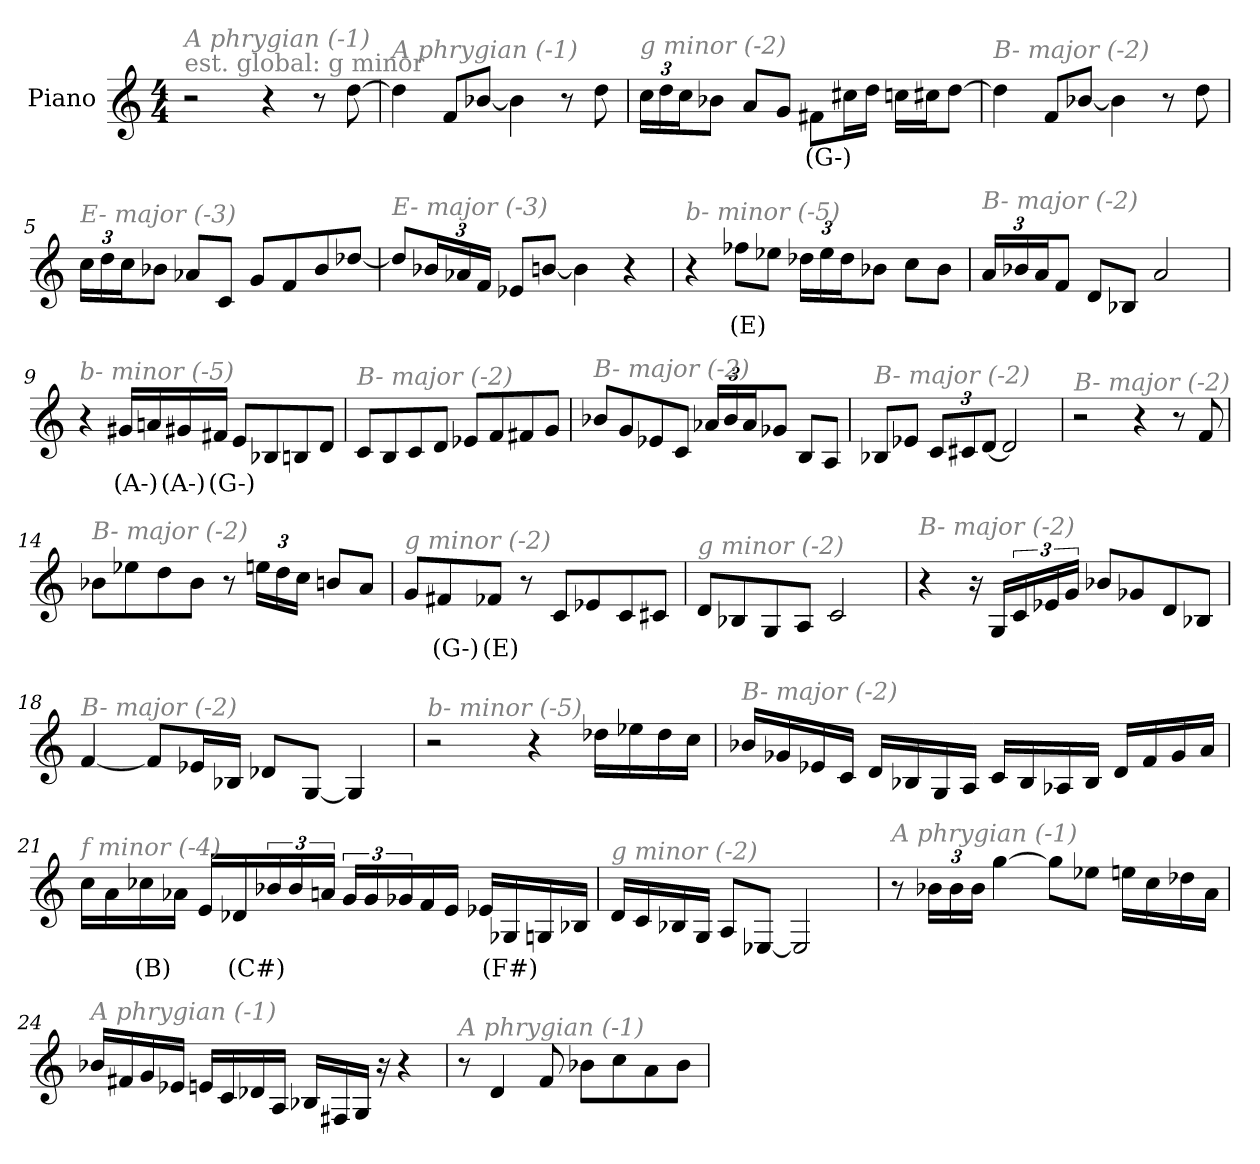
**kern	**text
*part1	*part1
*staff1	*staff1
*I"Piano	*
*I'Pno	*
*clefG2	*
*k[]	*
*M4/4	*
*MM162	*
=1	=1
!LO:TX:a:color=#808080:t=est. global&colon; g minor	!
!LO:TX:i:color=#808080:t=A phrygian (-1)	!
2r	.
4r	.
8r	.
[8dd\	.
=2	=2
!LO:TX:i:color=#808080:t=A phrygian (-1)	!
4dd\]	.
8f/L	.
[8b-X/J	.
4b-\]	.
8r	.
8dd\	.
=3	=3
*Xbrackettup	*
!LO:TX:i:color=#808080:t=g minor (-2)	!
24cc\LL	.
24dd\	.
24cc\J	.
8b-X\J	.
8a/L	.
8g/J	.
8f#Xi\L	(G-)
16cc#X\L	.
16dd\JJ	.
16ccn\LL	.
16cc#X\J	.
[8dd\J	.
=4	=4
!LO:TX:i:color=#808080:t=B- major (-2)	!
4dd\]	.
8f/L	.
[8b-X/J	.
4b-\]	.
8r	.
8dd\	.
!!LO:LB:g=z
=5	=5
!LO:TX:i:color=#808080:t=E- major (-3)	!
24cc\LL	.
24dd\	.
24cc\J	.
8b-X\J	.
8a-X/L	.
8c/J	.
8g/L	.
8f/	.
8b-/	.
[8dd-X/J	.
=6	=6
!LO:TX:i:color=#808080:t=E- major (-3)	!
8dd-/L]	.
24b-X/L	.
24a-X/	.
24f/JJ	.
8e-X/L	.
[8bn/J	.
4b\]	.
4r	.
=7	=7
!LO:TX:i:color=#808080:t=b- minor (-5)	!
4r	.
8ff-Xi\L	(E)
8ee-X\J	.
24dd-X\LL	.
24ee-\	.
24dd-\J	.
8b-X\J	.
8cc\L	.
8b-\J	.
=8	=8
!LO:TX:i:color=#808080:t=B- major (-2)	!
24a/LL	.
24b-X/	.
24a/J	.
8f/J	.
8d/L	.
8B-X/J	.
2a/	.
!!LO:LB:g=z
=9	=9
!LO:TX:i:color=#808080:t=b- minor (-5)	!
4r	.
16g#Xi/LL	(A-)
16an/	.
16g#Xi/	(A-)
16f#Xj/JJ	(G-)
8e/L	.
8B-X/	.
8Bn/	.
8d/J	.
=10	=10
!LO:TX:i:color=#808080:t=B- major (-2)	!
8c/L	.
8B/	.
8c/	.
8d/J	.
8e-X/L	.
8f/	.
8f#X/	.
8g/J	.
=11	=11
!LO:TX:i:color=#808080:t=B- major (-2)	!
8b-X/L	.
8g/	.
8e-X/	.
8c/J	.
24a-X/LL	.
24b-/	.
24a-/J	.
8g-X/J	.
8B/L	.
8A/J	.
=12	=12
!LO:TX:i:color=#808080:t=B- major (-2)	!
8B-X/L	.
8e-X/J	.
12c/L	.
12c#X/	.
[12d/J	.
2d/]	.
!!LO:LB:g=z
=13	=13
!LO:TX:i:color=#808080:t=B- major (-2)	!
2r	.
4r	.
8r	.
8f/	.
=14	=14
!LO:TX:i:color=#808080:t=B- major (-2)	!
8b-X\L	.
8ee-X\	.
8dd\	.
8b-\J	.
8r	.
24een\LL	.
24dd\	.
24cc\JJ	.
8bn/L	.
8a/J	.
=15	=15
!LO:TX:i:color=#808080:t=g minor (-2)	!
8g/L	.
8f#Xi/	(G-)
8f-Xi/J	(E)
8r	.
8c/L	.
8e-X/	.
8c/	.
8c#X/J	.
=16	=16
!LO:TX:i:color=#808080:t=g minor (-2)	!
8d/L	.
8B-X/	.
8G/	.
8A/J	.
2c/	.
!!LO:LB:g=z
=17	=17
!LO:TX:i:color=#808080:t=B- major (-2)	!
4r	.
16r	.
16G/LL	.
*brackettup	*
24c/	.
24e-X/	.
24g/JJ	.
8b-X/L	.
8g-X/	.
8d/	.
8B-X/J	.
=18	=18
!LO:TX:i:color=#808080:t=B- major (-2)	!
[4f/	.
8f/L]	.
16e-X/L	.
16B-X/JJ	.
8d-X/L	.
[8G/J	.
4G/]	.
=19	=19
!LO:TX:i:color=#808080:t=b- minor (-5)	!
2r	.
4r	.
16dd-X\LL	.
16ee-X\	.
16dd-\	.
16cc\JJ	.
!!LO:LB:g=z
=20	=20
!LO:TX:i:color=#808080:t=B- major (-2)	!
16b-X/LL	.
16g-X/	.
16e-X/	.
16c/JJ	.
16d/LL	.
16B-X/	.
16G/	.
16A/JJ	.
16c/LL	.
16B-/	.
16A-X/	.
16B-/JJ	.
16d/LL	.
16f/	.
16g-/	.
16a/JJ	.
=21	=21
!LO:TX:i:color=#808080:t=f minor (-4)	!
16cc\LL	.
16a\	.
16cc-Xi\	(B)
16a-X\JJ	.
16e/LL	.
16d-Xi/	(C#)
24b-X/	.
24b-/	.
24an/JJ	.
24g/LL	.
24g/	.
24g-X/	.
16f/	.
16e/JJ	.
16e-X/LL	.
16G-Xi/	(F#)
16G/	.
16B-X/JJ	.
!!LO:LB:g=z
=22	=22
!LO:TX:i:color=#808080:t=g minor (-2)	!
16d/LL	.
16c/	.
16B-X/	.
16G/JJ	.
8A/L	.
[8E-X/J	.
2E-/]	.
=23	=23
!LO:TX:i:color=#808080:t=A phrygian (-1)	!
8r	.
*Xbrackettup	*
24b-X\LL	.
24b-\	.
24b-\JJ	.
[4gg\	.
8gg\L]	.
8ee-X\J	.
16een\LL	.
16cc\	.
16dd-X\	.
16a\JJ	.
=24	=24
!LO:TX:i:color=#808080:t=A phrygian (-1)	!
16b-X/LL	.
16f#X/	.
16g/	.
16e-X/JJ	.
16en/LL	.
16c/	.
16d-X/	.
16A/JJ	.
16B-X/LL	.
16F#X/	.
16G/JJ	.
16r	.
4r	.
!!LO:LB:g=z
=25	=25
!LO:TX:i:color=#808080:t=A phrygian (-1)	!
8r	.
4d/	.
8f/	.
8b-X\L	.
8cc\	.
8a\	.
8b-\J	.
=	=
*-	*-
